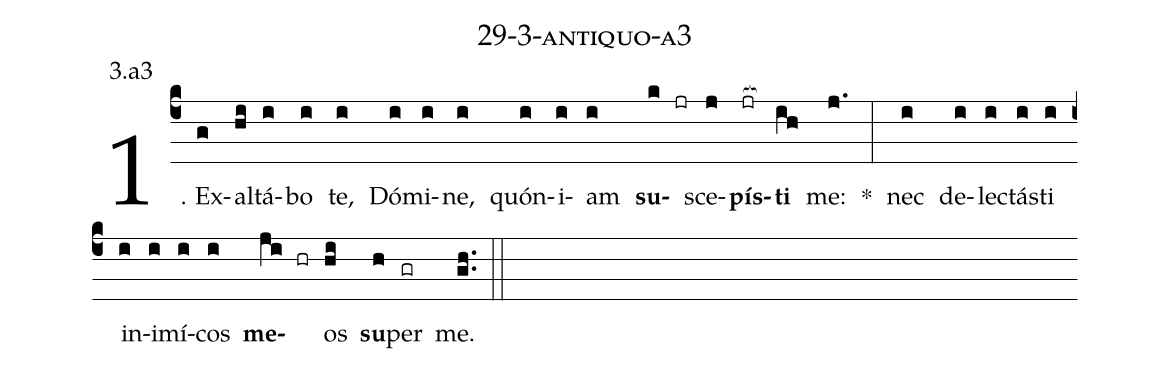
name: 29-3-antiquo-a3;
annotation: 3.a3;
%%
(c4)1. Ex(g)al(hi)tá(i)bo(i) te,(i) Dó(i)mi(i)ne,(i) quón(i)i(i)am(i) <b>su</b>(k jr)sce(j)<b>pís</b>(jr[ocb:1{])<b>ti</b>(ih[ocb:0}]) me:(j.) *(:) nec(i) de(i)lec(i)tás(i)ti(i) in(i)i(i)mí(i)cos(i) <b>me</b>(ji hr)os(hi) <b>su</b>(h)per(gr) me.(gh..) (::)
